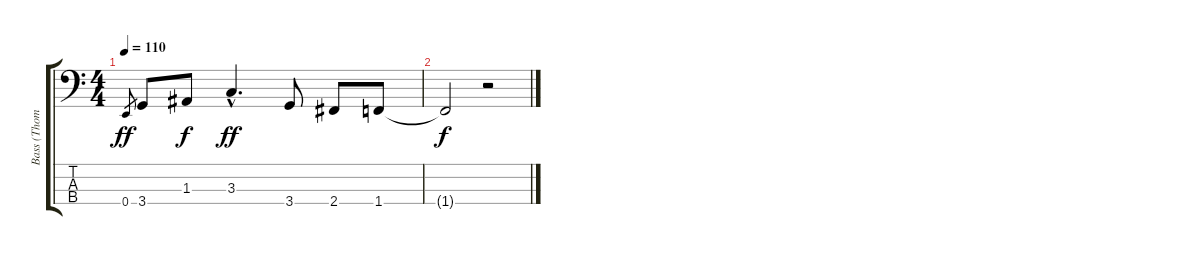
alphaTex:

\track ("Bass (Thompson)" "Bass (Thom") {instrument electricbasspick}
\staff {score tabs}
\tuning (G2 D2 A1 E1) {hide}
\ts (4 4)
\tempo 110
\clef f4
\ks c
0.4.8{gr dy ff} 3.4.8 1.3.8{dy f} 3.3{hac}.4{d dy ff} 3.4.8 2.4.8 1.4.8 |
1.4{t}.2{dy f} r.2
